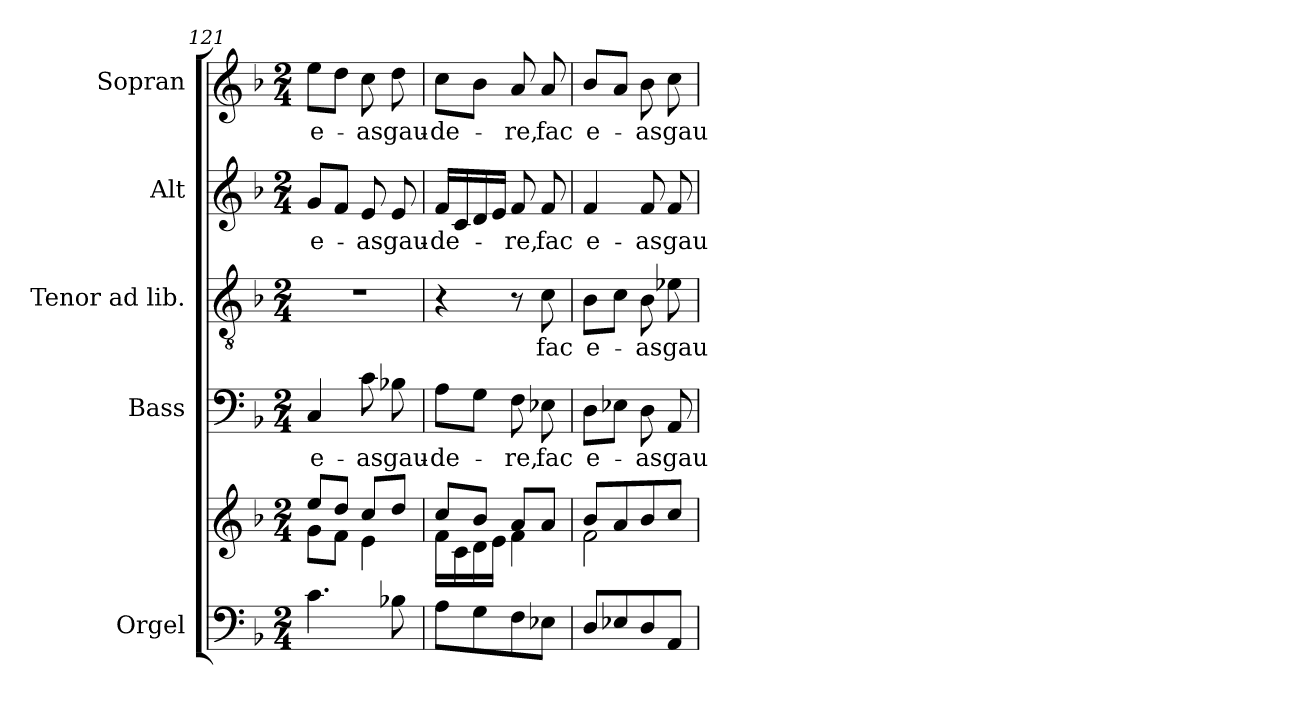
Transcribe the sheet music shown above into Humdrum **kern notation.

**kern	**kern	**kern	**text	**kern	**text	**kern	**text	**kern	**text
*part5	*part5	*part4	*part4	*part3	*part3	*part2	*part2	*part1	*part1
*staff6	*staff5	*staff4	*staff4	*staff3	*staff3	*staff2	*staff2	*staff1	*staff1
*I"Orgel	*	*I"Bass	*	*I"Tenor ad lib.	*	*I"Alt	*	*I"Sopran	*
*I'Org.	*	*I'B	*	*I'T	*	*I'A	*	*I'S	*
*clefF4	*clefG2	*clefF4	*	*clefGv2	*	*clefG2	*	*clefG2	*
*k[b-]	*k[b-]	*k[b-]	*	*k[b-]	*	*k[b-]	*	*k[b-]	*
*F:	*F:	*F:	*	*F:	*	*F:	*	*F:	*
*M2/4	*M2/4	*M2/4	*	*M2/4	*	*M2/4	*	*M2/4	*
=121	=121	=121	=121	=121	=121	=121	=121	=121	=121
*	*^	*	*	*	*	*	*	*	*
!	!	!	!	!LO:LY:b	!	!	!	!LO:LY:b	!	!LO:LY:b
4.c\	8ee/L	8g\L	4C/	e-	2r	.	8g/L	e-	8ee\L	e-
.	8dd/J	8f\J	.	.	.	.	8f/J	.	8dd\J	.
!	!	!	!	!LO:LY:b	!	!	!	!LO:LY:b	!	!LO:LY:b
.	8cc/L	4e\	8c\	-as	.	.	8e/	-as	8cc\	-as
!	!	!	!	!LO:LY:b	!	!	!	!LO:LY:b	!	!LO:LY:b
8B-X\	8dd/J	.	8B-X\	gau-	.	.	8e/	gau-	8dd\	gau-
!!LO:PB:g=z
=122	=122	=122	=122	=122	=122	=122	=122	=122	=122	=122
!	!	!	!	!LO:LY:b	!	!	!	!LO:LY:b	!	!LO:LY:b
8A\L	8cc/L	16f\LL	8A\L	-de-	4r	.	16f/LL	-de-	8cc\L	-de-
.	.	16c\	.	.	.	.	16c/	.	.	.
8G\	8b-/J	16d\	8G\J	.	.	.	16d/	.	8b-\J	.
.	.	16e\JJ	.	.	.	.	16e/JJ	.	.	.
!	!	!	!	!LO:LY:b	!	!	!	!LO:LY:b	!	!LO:LY:b
8F\	8a/L	4f\	8F\	-re,	8r	.	8f/	-re,	8a/	-re,
!	!	!	!	!LO:LY:b	!	!LO:LY:b	!	!LO:LY:b	!	!LO:LY:b
8E-X\J	8a/J	.	8E-X\	fac	8c\	fac	8f/	fac	8a/	fac
=123	=123	=123	=123	=123	=123	=123	=123	=123	=123	=123
!	!	!	!	!LO:LY:b	!	!LO:LY:b	!	!LO:LY:b	!	!LO:LY:b
8D/L	8b-/L	2f\	8D\L	e-	8B-\L	e-	4f/	e-	8b-/L	e-
8E-X/	8a/	.	8E-X\J	.	8c\J	.	.	.	8a/J	.
!	!	!	!	!LO:LY:b	!	!LO:LY:b	!	!LO:LY:b	!	!LO:LY:b
8D/	8b-/	.	8D\	-as	8B-\	-as	8f/	-as	8b-\	-as
!	!	!	!	!LO:LY:b	!	!LO:LY:b	!	!LO:LY:b	!	!LO:LY:b
8AA/J	8cc/J	.	8AA/	gau-	8e-X\	gau-	8f/	gau-	8cc\	gau-
*	*v	*v	*	*	*	*	*	*	*	*
=	=	=	=	=	=	=	=	=	=
*-	*-	*-	*-	*-	*-	*-	*-	*-	*-
